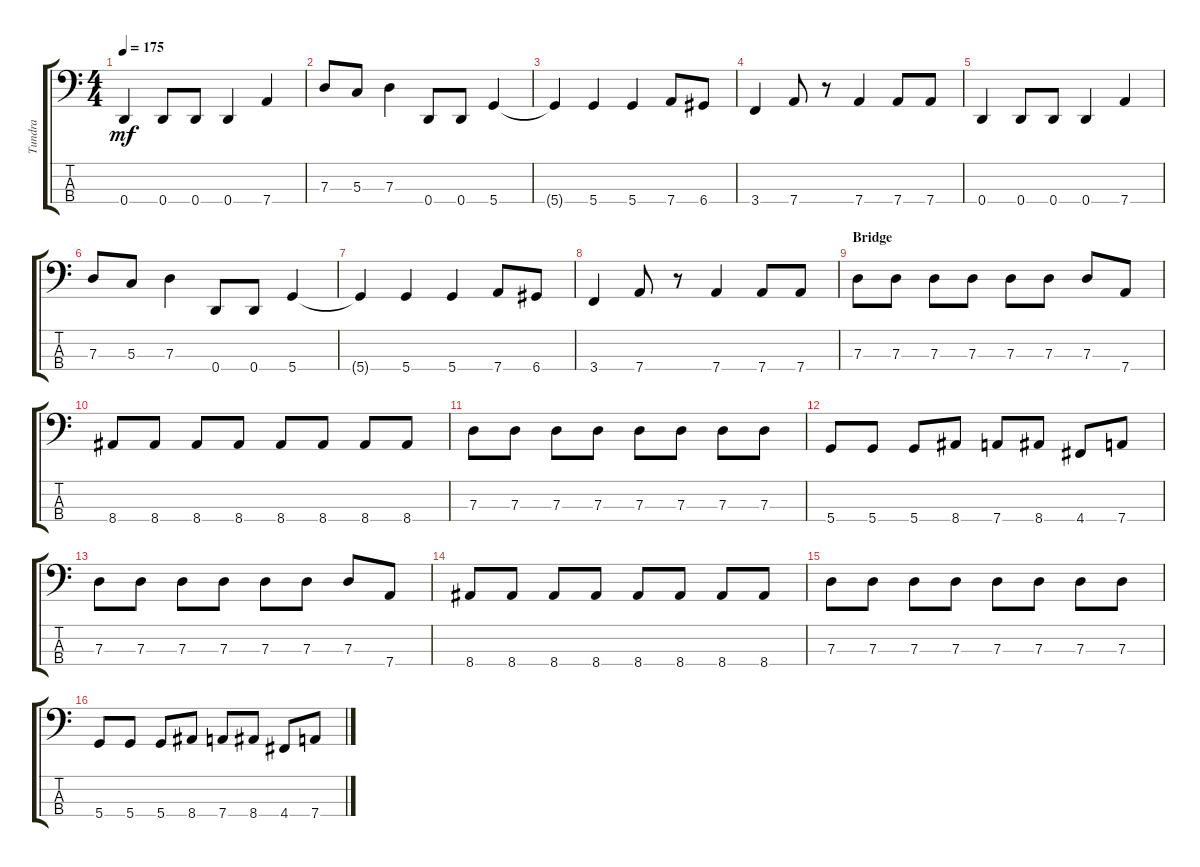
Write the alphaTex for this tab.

\track ("Tundra" "Tundra") {instrument electricbasspick}
\staff {score tabs}
\tuning (F2 C2 G1 D1) {hide}
\ts (4 4)
\tempo 175
\clef f4
\ks c
0.4.4{dy mf} 0.4.8 0.4.8 0.4.4 7.4.4 |
7.3.8 5.3.8 7.3.4 0.4.8 0.4.8 5.4.4 |
5.4{t}.4 5.4.4 5.4.4 7.4.8 6.4.8 |
3.4.4 7.4.8 r.8 7.4.4 7.4.8 7.4.8 |
0.4.4 0.4.8 0.4.8 0.4.4 7.4.4 |
7.3.8 5.3.8 7.3.4 0.4.8 0.4.8 5.4.4 |
5.4{t}.4 5.4.4 5.4.4 7.4.8 6.4.8 |
3.4.4 7.4.8 r.8 7.4.4 7.4.8 7.4.8 |
\section ("" "Bridge")
7.3.8 7.3.8 7.3.8 7.3.8 7.3.8 7.3.8 7.3.8 7.4.8 |
8.4.8 8.4.8 8.4.8 8.4.8 8.4.8 8.4.8 8.4.8 8.4.8 |
7.3.8 7.3.8 7.3.8 7.3.8 7.3.8 7.3.8 7.3.8 7.3.8 |
5.4.8 5.4.8 5.4.8 8.4.8 7.4.8 8.4.8 4.4.8 7.4.8 |
7.3.8 7.3.8 7.3.8 7.3.8 7.3.8 7.3.8 7.3.8 7.4.8 |
8.4.8 8.4.8 8.4.8 8.4.8 8.4.8 8.4.8 8.4.8 8.4.8 |
7.3.8 7.3.8 7.3.8 7.3.8 7.3.8 7.3.8 7.3.8 7.3.8 |
5.4.8 5.4.8 5.4.8 8.4.8 7.4.8 8.4.8 4.4.8 7.4.8
